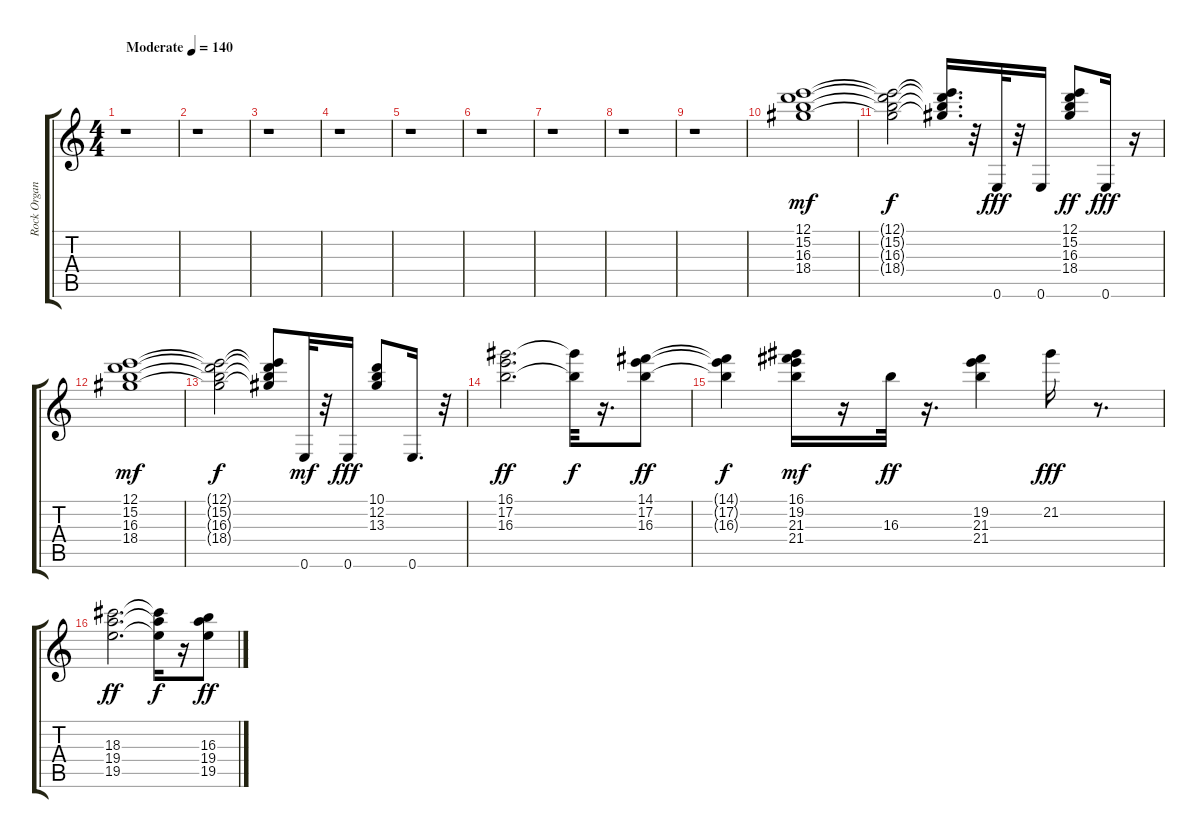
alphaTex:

\track ("Rock Organ" "Rock Organ") {instrument acousticguitarsteel}
\staff {score tabs}
\tuning (E4 B3 G3 D3 A2 E2) {hide}
\ts (4 4)
\tempo (140 "Moderate")
\clef g2
\ks c
r.1{dy mf instrument acousticguitarsteel} |
r.1 |
r.1 |
r.1 |
r.1 |
r.1 |
r.1 |
r.1 |
r.1 |
(12.1 15.2 16.3 18.4).1 |
(12.1{t} 15.2{t} 16.3{t} 18.4{t}).2{dy f} (12.1{t} 15.2{t} 16.3{t} 18.4{t}).16{d} r.32 0.6.32{dy fff} r.32 0.6.16 (12.1 15.2 16.3 18.4).8{dy ff} 0.6.16{dy fff} r.16 |
(12.1 15.2 16.3 18.4).1{dy mf} |
(12.1{t} 15.2{t} 16.3{t} 18.4{t}).2{dy f} (12.1{t} 15.2{t} 16.3{t} 18.4{t}).8 0.6.32{dy mf} r.32 0.6.16{dy fff} (10.1 12.2 13.3).8 0.6.16{d} r.32 |
(16.1 17.2 16.3).2{d dy ff} (16.1{t} 16.3{t}).32{dy f} r.16{d} (14.1 17.2 16.3).8{dy ff} |
(14.1{t} 17.2{t} 16.3{t}).4{dy f} (16.1 19.2 21.3 21.4).16{dy mf} r.16 16.3.32{dy ff} r.16{d} (19.2 21.3 21.4).4 21.2.16{dy fff} r.8{d} |
(18.3 19.4 19.5).2{d dy ff} (18.3{t} 19.4{t} 19.5{t}).16{dy f} r.16 (16.3 19.4 19.5).8{dy ff}
